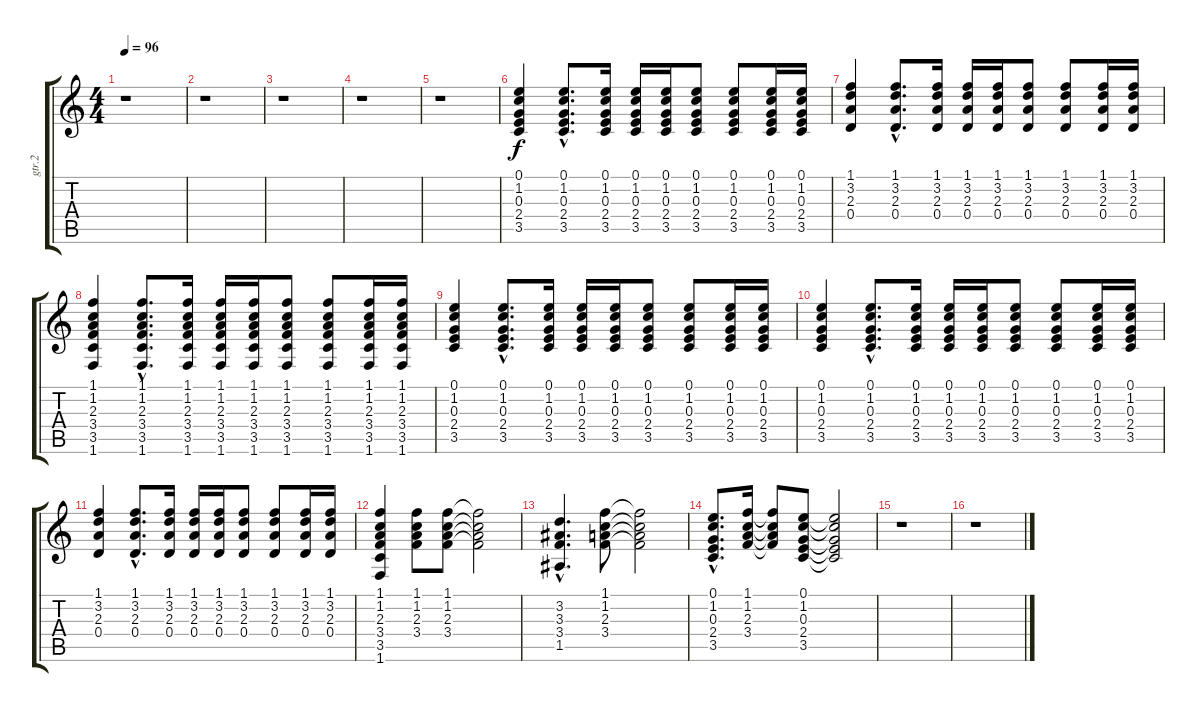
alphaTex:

\track ("gtr.2" "gtr.2") {instrument acousticguitarsteel}
\staff {score tabs}
\tuning (E4 B3 G3 D3 A2 E2) {hide}
\ts (4 4)
\tempo 96
\clef g2
\ks c
r.1{dy f} |
r.1 |
r.1 |
r.1 |
r.1 |
(0.1 1.2 0.3 2.4 3.5).4 (0.1{hac} 1.2{hac} 0.3{hac} 2.4{hac} 3.5{hac}).8{d} (0.1 1.2 0.3 2.4 3.5).16 (0.1 1.2 0.3 2.4 3.5).16 (0.1 1.2 0.3 2.4 3.5).16 (0.1 1.2 0.3 2.4 3.5).8 (0.1 1.2 0.3 2.4 3.5).8 (0.1 1.2 0.3 2.4 3.5).16 (0.1 1.2 0.3 2.4 3.5).16 |
(1.1 3.2 2.3 0.4).4 (1.1{hac} 3.2{hac} 2.3{hac} 0.4{hac}).8{d} (1.1 3.2 2.3 0.4).16 (1.1 3.2 2.3 0.4).16 (1.1 3.2 2.3 0.4).16 (1.1 3.2 2.3 0.4).8 (1.1 3.2 2.3 0.4).8 (1.1 3.2 2.3 0.4).16 (1.1 3.2 2.3 0.4).16 |
(1.1 1.2 2.3 3.4 3.5 1.6).4 (1.1{hac} 1.2{hac} 2.3{hac} 3.4{hac} 3.5{hac} 1.6{hac}).8{d} (1.1 1.2 2.3 3.4 3.5 1.6).16 (1.1 1.2 2.3 3.4 3.5 1.6).16 (1.1 1.2 2.3 3.4 3.5 1.6).16 (1.1 1.2 2.3 3.4 3.5 1.6).8 (1.1 1.2 2.3 3.4 3.5 1.6).8 (1.1 1.2 2.3 3.4 3.5 1.6).16 (1.1 1.2 2.3 3.4 3.5 1.6).16 |
(0.1 1.2 0.3 2.4 3.5).4 (0.1{hac} 1.2{hac} 0.3{hac} 2.4{hac} 3.5{hac}).8{d} (0.1 1.2 0.3 2.4 3.5).16 (0.1 1.2 0.3 2.4 3.5).16 (0.1 1.2 0.3 2.4 3.5).16 (0.1 1.2 0.3 2.4 3.5).8 (0.1 1.2 0.3 2.4 3.5).8 (0.1 1.2 0.3 2.4 3.5).16 (0.1 1.2 0.3 2.4 3.5).16 |
(0.1 1.2 0.3 2.4 3.5).4 (0.1{hac} 1.2{hac} 0.3{hac} 2.4{hac} 3.5{hac}).8{d} (0.1 1.2 0.3 2.4 3.5).16 (0.1 1.2 0.3 2.4 3.5).16 (0.1 1.2 0.3 2.4 3.5).16 (0.1 1.2 0.3 2.4 3.5).8 (0.1 1.2 0.3 2.4 3.5).8 (0.1 1.2 0.3 2.4 3.5).16 (0.1 1.2 0.3 2.4 3.5).16 |
(1.1 3.2 2.3 0.4).4 (1.1{hac} 3.2{hac} 2.3{hac} 0.4{hac}).8{d} (1.1 3.2 2.3 0.4).16 (1.1 3.2 2.3 0.4).16 (1.1 3.2 2.3 0.4).16 (1.1 3.2 2.3 0.4).8 (1.1 3.2 2.3 0.4).8 (1.1 3.2 2.3 0.4).16 (1.1 3.2 2.3 0.4).16 |
(1.1 1.2 2.3 3.4 3.5 1.6).4 (1.1 1.2 2.3 3.4).8 (1.1 1.2 2.3 3.4).8 (1.1{t} 1.2{t} 2.3{t} 3.4{t}).2 |
(3.2{hac} 3.3{hac} 3.4{hac} 1.5{hac}).4{d} (1.1 1.2 2.3 3.4).8 (1.1{t} 1.2{t} 2.3{t} 3.4{t}).2 |
(0.1{hac} 1.2{hac} 0.3{hac} 2.4{hac} 3.5{hac}).8{d} (1.1 1.2 2.3 3.4).16 (1.1{t} 1.2{t} 2.3{t} 3.4{t}).8 (0.1 1.2 0.3 2.4 3.5).8 (0.1{t} 1.2{t} 0.3{t} 2.4{t} 3.5{t}).2 |
r.1 |
r.1
